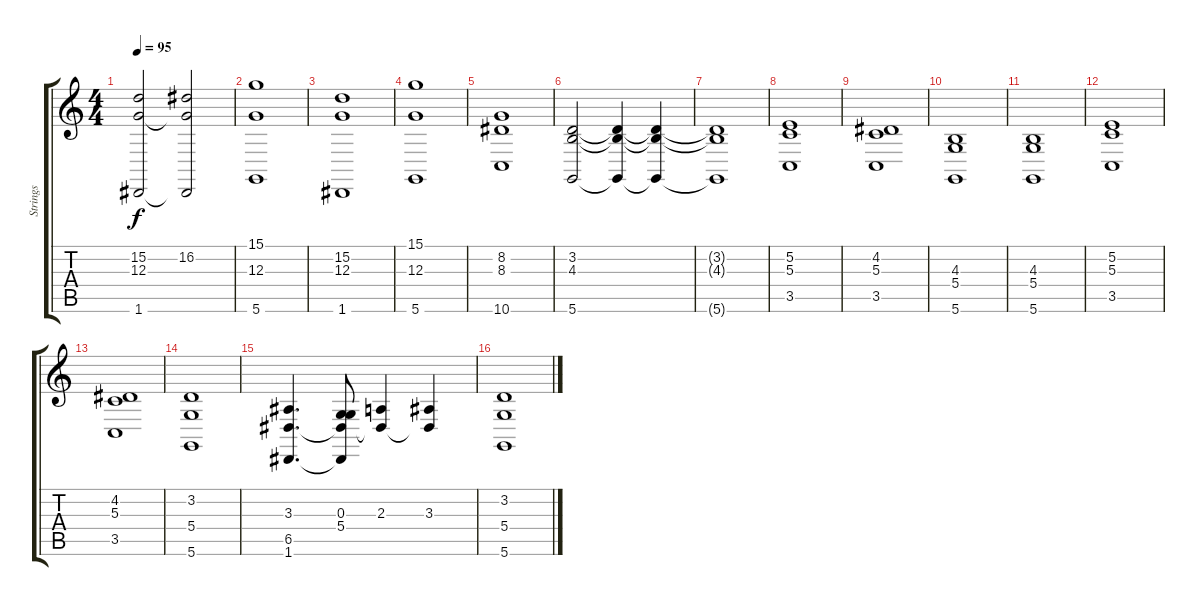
\track ("Strings" "Strings") {instrument tremolostrings}
\staff {score tabs}
\tuning (E4 B3 G3 D3 A2 D2) {hide}
\ts (4 4)
\tempo 95
\clef g2
\ks c
(15.2 12.3 1.6).2{dy f} (16.2 12.3{t} 1.6{t}).2 |
(15.1 12.3 5.6).1 |
(15.2 12.3 1.6).1 |
(15.1 12.3 5.6).1 |
(8.2 8.3 10.6).1 |
(3.2 4.3 5.6).2 (3.2{t} 4.3{t} 5.6{t}).4 (3.2{t} 4.3{t} 5.6{t}).4 |
(3.2{t} 4.3{t} 5.6{t}).1 |
(5.2 5.3 3.5).1{volume 6 balance 13} |
(4.2 5.3 3.5).1 |
(4.3 5.4 5.6).1 |
(4.3 5.4 5.6).1 |
(5.2 5.3 3.5).1 |
(4.2 5.3 3.5).1 |
(3.2 5.4 5.6).1{volume 12 balance 8 instrument stringensemble2} |
(3.3 6.5 1.6).4{d} (0.3 5.4 6.5{t} 1.6{t}).8 (2.3 6.5{t}).4 (3.3 6.5{t}).4 |
(3.2 5.4 5.6).1
